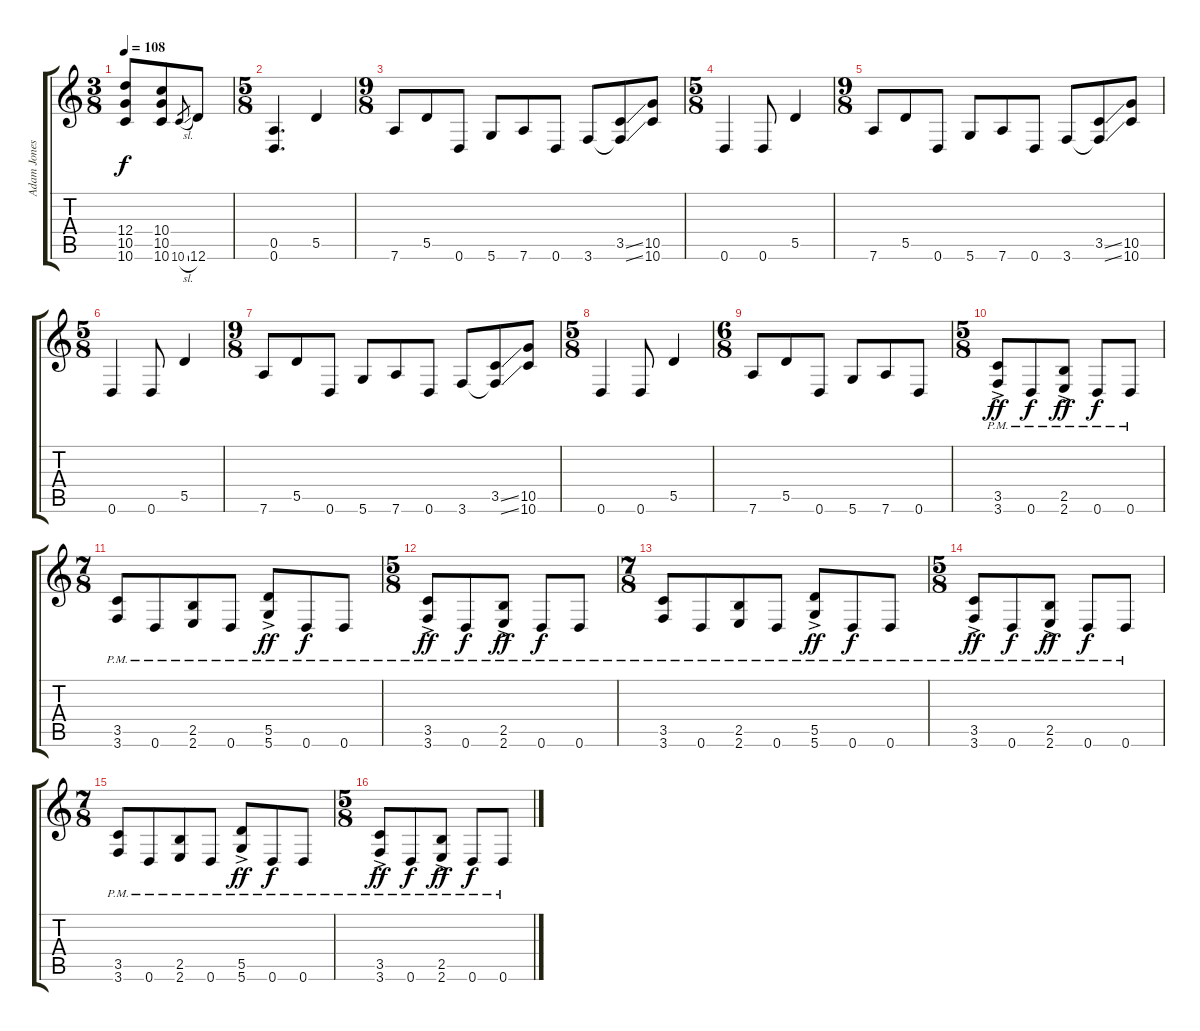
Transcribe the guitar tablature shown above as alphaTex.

\track ("Adam Jones (Guitar I)" "Adam Jones") {instrument distortionguitar}
\staff {score tabs}
\tuning (E4 B3 G3 D3 A2 D2) {hide}
\ts (3 8)
\tempo 108
\clef g2
\ks c
(12.4 10.5 10.6).8{dy f} (10.4 10.5 10.6).8 10.6{sl}.8{gr} 12.6.8 |
\ts (5 8)
(0.5 0.6).4{d} 5.5.4 |
\ts (9 8)
7.6.8 5.5.8 0.6.8 5.6.8 7.6.8 0.6.8 3.6.8 (3.5{ss} 3.6{ss t}).8 (10.5 10.6).8 |
\ts (5 8)
0.6.4 0.6.8 5.5.4 |
\ts (9 8)
7.6.8 5.5.8 0.6.8 5.6.8 7.6.8 0.6.8 3.6.8 (3.5{ss} 3.6{ss t}).8 (10.5 10.6).8 |
\ts (5 8)
0.6.4 0.6.8 5.5.4 |
\ts (9 8)
7.6.8 5.5.8 0.6.8 5.6.8 7.6.8 0.6.8 3.6.8 (3.5{ss} 3.6{ss t}).8 (10.5 10.6).8 |
\ts (5 8)
0.6.4 0.6.8 5.5.4 |
\ts (6 8)
7.6.8 5.5.8 0.6.8 5.6.8 7.6.8 0.6.8 |
\ts (5 8)
(3.5{ac pm} 3.6{ac pm}).8{dy ff} 0.6{pm}.8{dy f} (2.5{ac pm} 2.6{ac pm}).8{dy ff} 0.6{pm}.8{dy f} 0.6{pm}.8 |
\ts (7 8)
(3.5{pm} 3.6{pm}).8 0.6{pm}.8 (2.5{pm} 2.6{pm}).8 0.6{pm}.8 (5.5{ac pm} 5.6{ac pm}).8{dy ff} 0.6{pm}.8{dy f} 0.6{pm}.8 |
\ts (5 8)
(3.5{ac pm} 3.6{ac pm}).8{dy ff} 0.6{pm}.8{dy f} (2.5{ac pm} 2.6{ac pm}).8{dy ff} 0.6{pm}.8{dy f} 0.6{pm}.8 |
\ts (7 8)
(3.5{pm} 3.6{pm}).8 0.6{pm}.8 (2.5{pm} 2.6{pm}).8 0.6{pm}.8 (5.5{ac pm} 5.6{ac pm}).8{dy ff} 0.6{pm}.8{dy f} 0.6{pm}.8 |
\ts (5 8)
(3.5{ac pm} 3.6{ac pm}).8{dy ff} 0.6{pm}.8{dy f} (2.5{ac pm} 2.6{ac pm}).8{dy ff} 0.6{pm}.8{dy f} 0.6{pm}.8 |
\ts (7 8)
(3.5{pm} 3.6{pm}).8 0.6{pm}.8 (2.5{pm} 2.6{pm}).8 0.6{pm}.8 (5.5{ac pm} 5.6{ac pm}).8{dy ff} 0.6{pm}.8{dy f} 0.6{pm}.8 |
\ts (5 8)
(3.5{ac pm} 3.6{ac pm}).8{dy ff} 0.6{pm}.8{dy f} (2.5{ac pm} 2.6{ac pm}).8{dy ff} 0.6{pm}.8{dy f} 0.6{pm}.8
